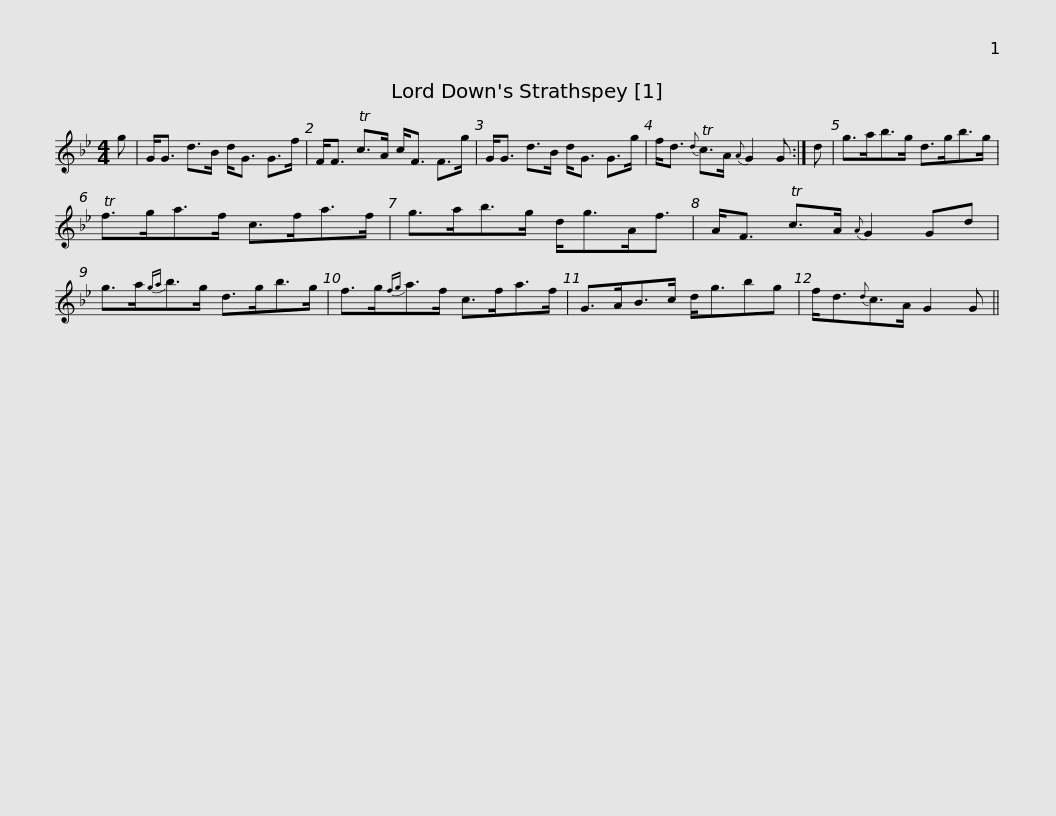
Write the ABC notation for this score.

X:1
L:1/8
M:4/4
I:linebreak $
K:Gmin
V:1 treble
V:1
 g | G<G d>B d<G G>f | F<F Tc>A c<F F>g | G<G d>B d<G G>g | f<d{d} Tc>A{A} G2 G :| %5
 d |$ g>ab>g d>gb>g | Tf>ga>f c>fa>f | g>ab>g d<gA<f | A<F Tc>A{A} G2 Gd |$ %10
 g>a{ga}b>g d>gb>g | f>g{fg}a>f c>fa>f | G>AB>c d<gbg | f<d{d}c>A G2 G || %14
